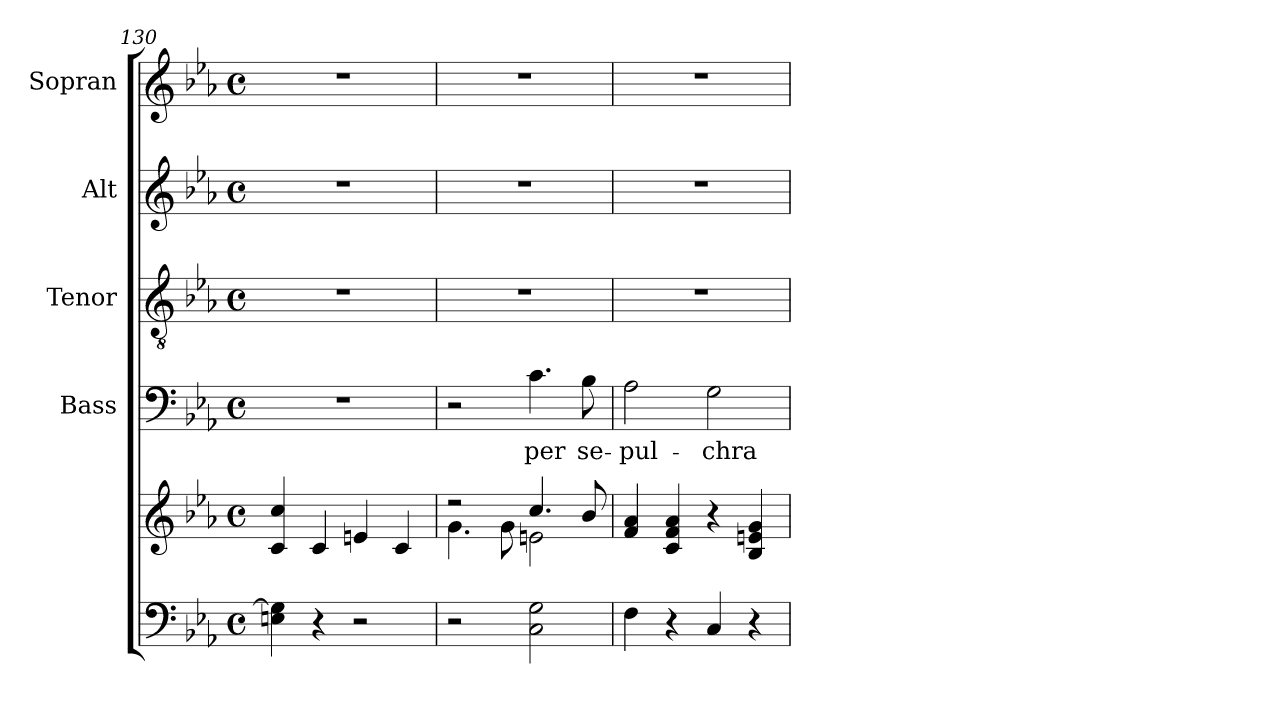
**kern	**kern	**kern	**text	**kern	**kern	**kern
*part5	*part5	*part4	*part4	*part3	*part2	*part1
*staff6	*staff5	*staff4	*staff4	*staff3	*staff2	*staff1
*	*	*I"Bass	*	*I"Tenor	*I"Alt	*I"Sopran
*	*	*I'B.	*	*I'T.	*I'A.	*I'S.
*clefF4	*clefG2	*clefF4	*	*clefGv2	*clefG2	*clefG2
*k[b-e-a-]	*k[b-e-a-]	*k[b-e-a-]	*	*k[b-e-a-]	*k[b-e-a-]	*k[b-e-a-]
*E-:	*E-:	*E-:	*	*E-:	*E-:	*E-:
*M4/4	*M4/4	*M4/4	*	*M4/4	*M4/4	*M4/4
*met(c)	*met(c)	*met(c)	*	*met(c)	*met(c)	*met(c)
=130	=130	=130	=130	=130	=130	=130
4En\ 4G\]	4c/ 4cc/	1r	.	1r	1r	1r
4r	4c/	.	.	.	.	.
2r	4en/	.	.	.	.	.
.	4c/	.	.	.	.	.
=131	=131	=131	=131	=131	=131	=131
*	*^	*	*	*	*	*
2r	2rdd	4.g\	2r	.	1r	1r	1r
.	.	8g\	.	.	.	.	.
!	!	!	!	!LO:LY:b	!	!	!
2C\ 2G\	4.cc/	2en\	4.c\	per	.	.	.
!	!	!	!	!LO:LY:b	!	!	!
.	8b-/	.	8B-\	se-	.	.	.
*	*v	*v	*	*	*	*	*
=132	=132	=132	=132	=132	=132	=132
!	!	!	!LO:LY:b	!	!	!
4F\	4f/ 4a-/	2A-\	-pul-	1r	1r	1r
4r	4c/ 4f/ 4a-/	.	.	.	.	.
!	!	!	!LO:LY:b	!	!	!
4C/	4r	2G\	-chra	.	.	.
4r	4B-/ 4en/ 4g/	.	.	.	.	.
=	=	=	=	=	=	=
*-	*-	*-	*-	*-	*-	*-
